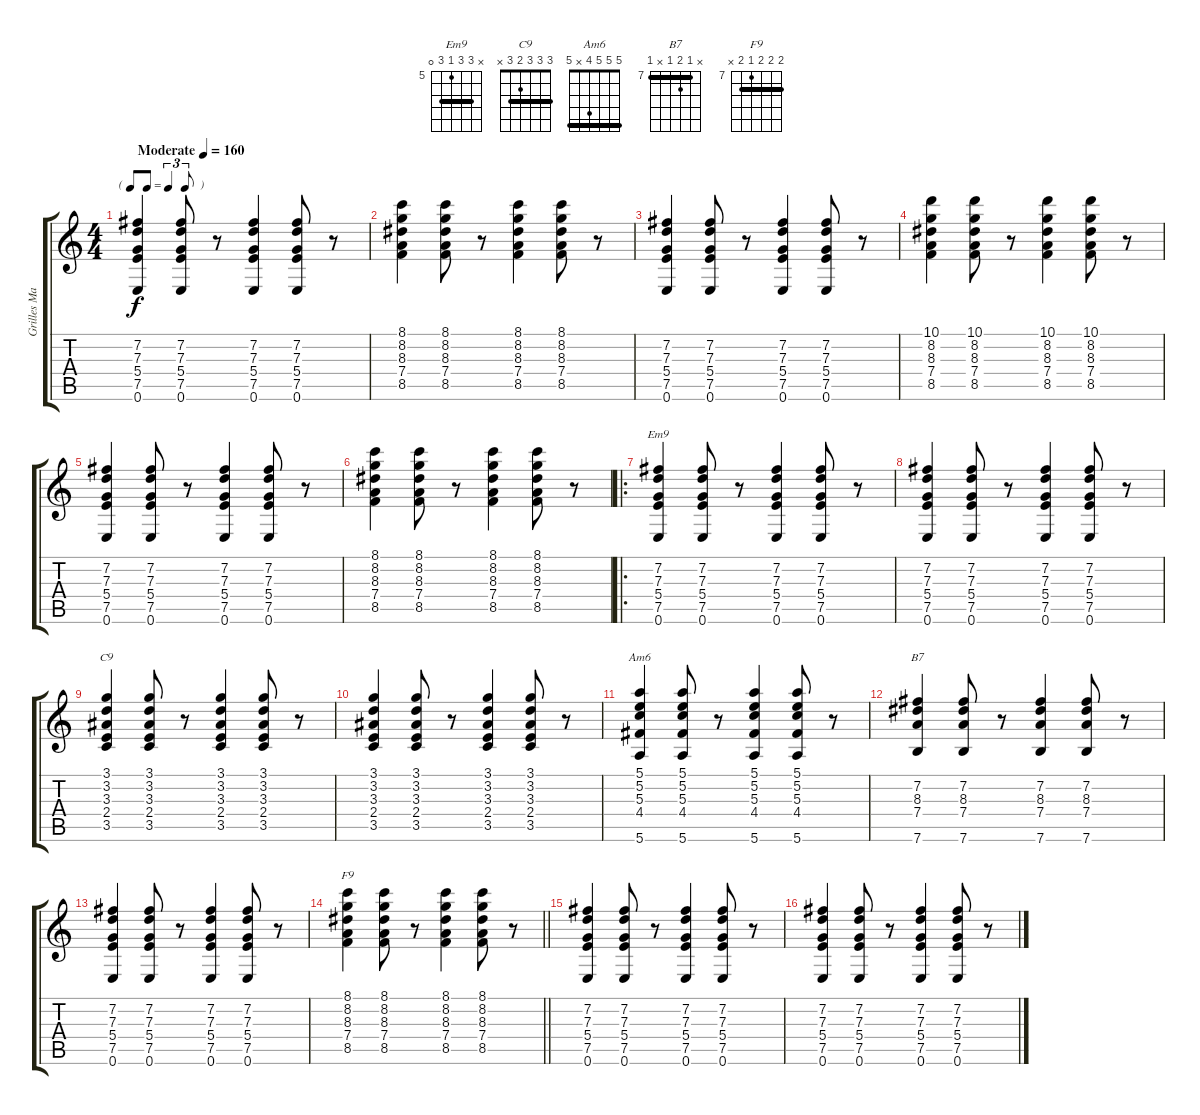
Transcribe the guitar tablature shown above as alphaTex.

\track ("Grilles Manouche" "Grilles Ma") {instrument acousticguitarsteel}
\staff {score tabs}
\tuning (E4 B3 G3 D3 A2 E2) {hide}
\chord ("Em9" x 7 7 5 7 0) {firstfret 5 barre 7}
\chord ("C9" 3 3 3 2 3 x) {barre 3}
\chord ("Am6" 5 5 5 4 x 5) {barre 5}
\chord ("B7" x 7 8 7 x 7) {firstfret 7 barre 7}
\chord ("F9" 8 8 8 7 8 x) {firstfret 7 barre 8}
\ts (4 4)
\tf triplet8th
\tempo (160 "Moderate")
\clef g2
\ks c
(7.2 7.3 5.4 7.5 0.6).4{dy f instrument acousticguitarsteel} (7.2 7.3 5.4 7.5 0.6).8 r.8 (7.2 7.3 5.4 7.5 0.6).4 (7.2 7.3 5.4 7.5 0.6).8 r.8 |
(8.1 8.2 8.3 7.4 8.5).4 (8.1 8.2 8.3 7.4 8.5).8 r.8 (8.1 8.2 8.3 7.4 8.5).4 (8.1 8.2 8.3 7.4 8.5).8 r.8 |
(7.2 7.3 5.4 7.5 0.6).4 (7.2 7.3 5.4 7.5 0.6).8 r.8 (7.2 7.3 5.4 7.5 0.6).4 (7.2 7.3 5.4 7.5 0.6).8 r.8 |
(10.1 8.2 8.3 7.4 8.5).4 (10.1 8.2 8.3 7.4 8.5).8 r.8 (10.1 8.2 8.3 7.4 8.5).4 (10.1 8.2 8.3 7.4 8.5).8 r.8 |
(7.2 7.3 5.4 7.5 0.6).4 (7.2 7.3 5.4 7.5 0.6).8 r.8 (7.2 7.3 5.4 7.5 0.6).4 (7.2 7.3 5.4 7.5 0.6).8 r.8 |
(8.1 8.2 8.3 7.4 8.5).4 (8.1 8.2 8.3 7.4 8.5).8 r.8 (8.1 8.2 8.3 7.4 8.5).4 (8.1 8.2 8.3 7.4 8.5).8 r.8 |
\ro
(7.2 7.3 5.4 7.5 0.6).4{ch "Em9"} (7.2 7.3 5.4 7.5 0.6).8 r.8 (7.2 7.3 5.4 7.5 0.6).4 (7.2 7.3 5.4 7.5 0.6).8 r.8 |
(7.2 7.3 5.4 7.5 0.6).4 (7.2 7.3 5.4 7.5 0.6).8 r.8 (7.2 7.3 5.4 7.5 0.6).4 (7.2 7.3 5.4 7.5 0.6).8 r.8 |
(3.1 3.2 3.3 2.4 3.5).4{ch "C9"} (3.1 3.2 3.3 2.4 3.5).8 r.8 (3.1 3.2 3.3 2.4 3.5).4 (3.1 3.2 3.3 2.4 3.5).8 r.8 |
(3.1 3.2 3.3 2.4 3.5).4 (3.1 3.2 3.3 2.4 3.5).8 r.8 (3.1 3.2 3.3 2.4 3.5).4 (3.1 3.2 3.3 2.4 3.5).8 r.8 |
(5.1 5.2 5.3 4.4 5.6).4{ch "Am6"} (5.1 5.2 5.3 4.4 5.6).8 r.8 (5.1 5.2 5.3 4.4 5.6).4 (5.1 5.2 5.3 4.4 5.6).8 r.8 |
(7.2 8.3 7.4 7.6).4{ch "B7"} (7.2 8.3 7.4 7.6).8 r.8 (7.2 8.3 7.4 7.6).4 (7.2 8.3 7.4 7.6).8 r.8 |
(7.2 7.3 5.4 7.5 0.6).4 (7.2 7.3 5.4 7.5 0.6).8 r.8 (7.2 7.3 5.4 7.5 0.6).4 (7.2 7.3 5.4 7.5 0.6).8 r.8 |
\barLineRight lightlight
(8.1 8.2 8.3 7.4 8.5).4{ch "F9"} (8.1 8.2 8.3 7.4 8.5).8 r.8 (8.1 8.2 8.3 7.4 8.5).4 (8.1 8.2 8.3 7.4 8.5).8 r.8 |
(7.2 7.3 5.4 7.5 0.6).4 (7.2 7.3 5.4 7.5 0.6).8 r.8 (7.2 7.3 5.4 7.5 0.6).4 (7.2 7.3 5.4 7.5 0.6).8 r.8 |
(7.2 7.3 5.4 7.5 0.6).4 (7.2 7.3 5.4 7.5 0.6).8 r.8 (7.2 7.3 5.4 7.5 0.6).4 (7.2 7.3 5.4 7.5 0.6).8 r.8
